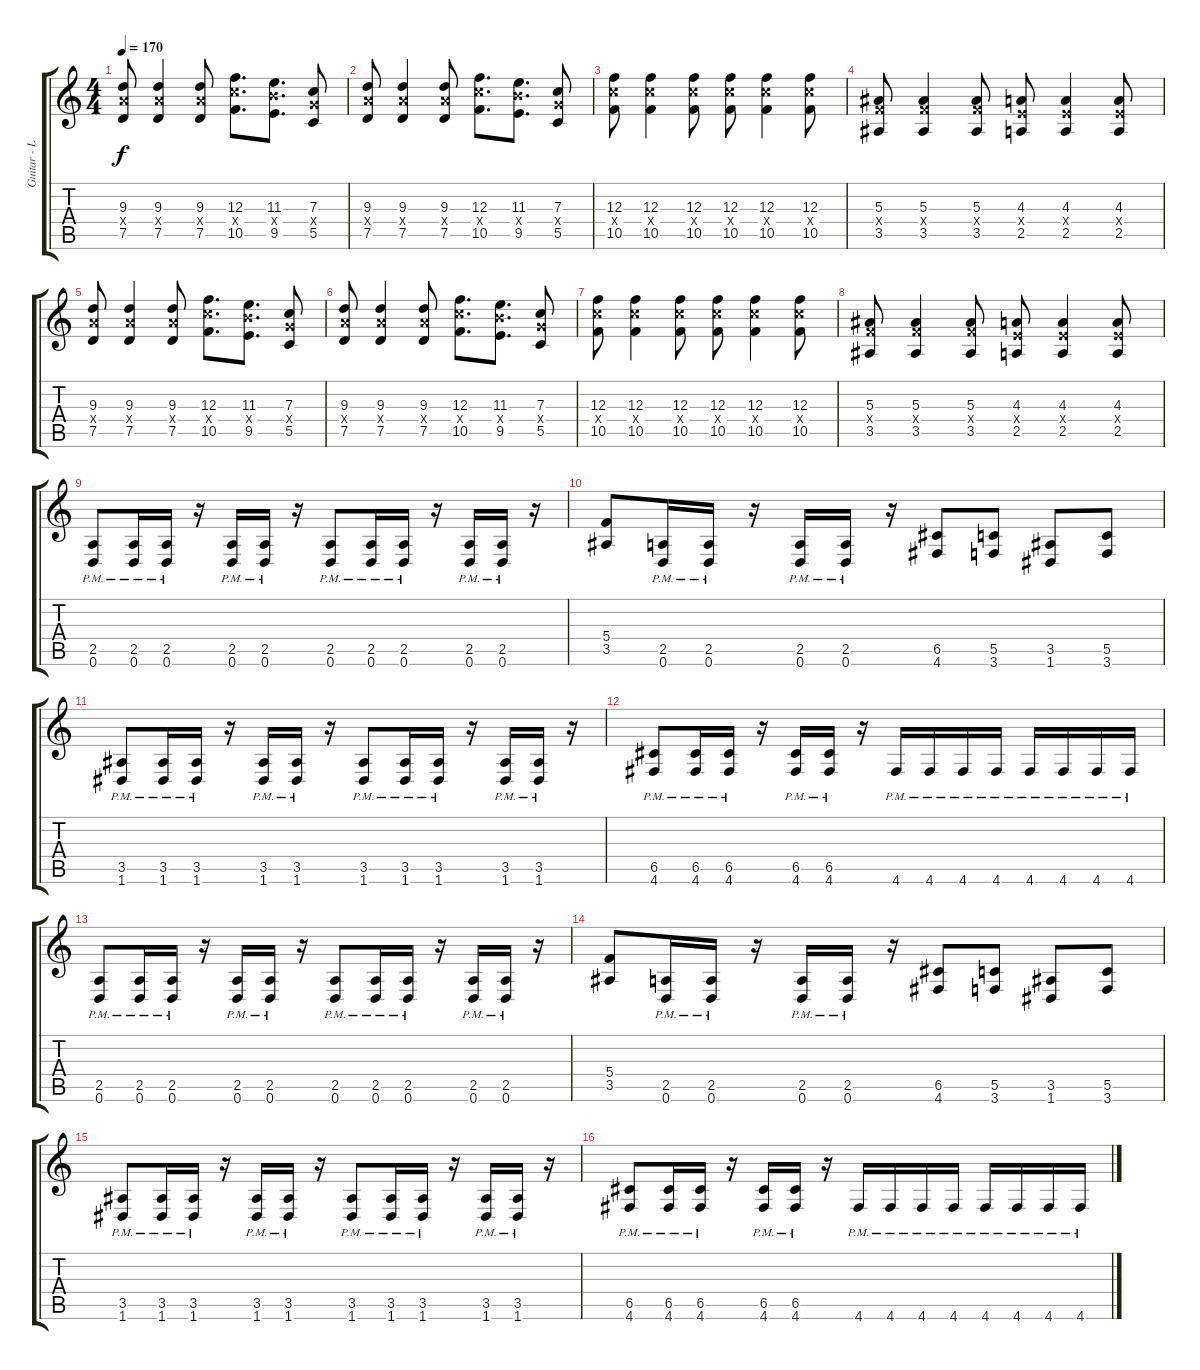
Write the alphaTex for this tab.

\track ("Guitar - Left" "Guitar - L") {instrument distortionguitar}
\staff {score tabs}
\tuning (D4 A3 F3 C3 G2 D2) {hide}
\ts (4 4)
\tempo 170
\clef g2
\ks c
(9.3 9.4{x} 7.5).8{dy f} (9.3 9.4{x} 7.5).4 (9.3 9.4{x} 7.5).8 (12.3 12.4{x} 10.5).8{d} (11.3 11.4{x} 9.5).8{d} (7.3 7.4{x} 5.5).8 |
(9.3 9.4{x} 7.5).8 (9.3 9.4{x} 7.5).4 (9.3 9.4{x} 7.5).8 (12.3 12.4{x} 10.5).8{d} (11.3 11.4{x} 9.5).8{d} (7.3 7.4{x} 5.5).8 |
(12.3 12.4{x} 10.5).8 (12.3 12.4{x} 10.5).4 (12.3 12.4{x} 10.5).8 (12.3 12.4{x} 10.5).8 (12.3 12.4{x} 10.5).4 (12.3 12.4{x} 10.5).8 |
(5.3 5.4{x} 3.5).8 (5.3 5.4{x} 3.5).4 (5.3 5.4{x} 3.5).8 (4.3 4.4{x} 2.5).8 (4.3 4.4{x} 2.5).4 (4.3 4.4{x} 2.5).8 |
(9.3 9.4{x} 7.5).8 (9.3 9.4{x} 7.5).4 (9.3 9.4{x} 7.5).8 (12.3 12.4{x} 10.5).8{d} (11.3 11.4{x} 9.5).8{d} (7.3 7.4{x} 5.5).8 |
(9.3 9.4{x} 7.5).8 (9.3 9.4{x} 7.5).4 (9.3 9.4{x} 7.5).8 (12.3 12.4{x} 10.5).8{d} (11.3 11.4{x} 9.5).8{d} (7.3 7.4{x} 5.5).8 |
(12.3 12.4{x} 10.5).8 (12.3 12.4{x} 10.5).4 (12.3 12.4{x} 10.5).8 (12.3 12.4{x} 10.5).8 (12.3 12.4{x} 10.5).4 (12.3 12.4{x} 10.5).8 |
(5.3 5.4{x} 3.5).8 (5.3 5.4{x} 3.5).4 (5.3 5.4{x} 3.5).8 (4.3 4.4{x} 2.5).8 (4.3 4.4{x} 2.5).4 (4.3 4.4{x} 2.5).8 |
(2.5 0.6{pm}).8 (2.5 0.6{pm}).16 (2.5 0.6{pm}).16 r.16 (2.5 0.6{pm}).16 (2.5 0.6{pm}).16 r.16 (2.5 0.6{pm}).8 (2.5 0.6{pm}).16 (2.5 0.6{pm}).16 r.16 (2.5 0.6{pm}).16 (2.5 0.6{pm}).16 r.16 |
(5.4 3.5).8 (2.5 0.6{pm}).16 (2.5 0.6{pm}).16 r.16 (2.5 0.6{pm}).16 (2.5 0.6{pm}).16 r.16 (6.5 4.6).8 (5.5 3.6).8 (3.5 1.6).8 (5.5 3.6).8 |
(3.5 1.6{pm}).8 (3.5 1.6{pm}).16 (3.5 1.6{pm}).16 r.16 (3.5 1.6{pm}).16 (3.5 1.6{pm}).16 r.16 (3.5 1.6{pm}).8 (3.5 1.6{pm}).16 (3.5 1.6{pm}).16 r.16 (3.5 1.6{pm}).16 (3.5 1.6{pm}).16 r.16 |
(6.5 4.6{pm}).8 (6.5 4.6{pm}).16 (6.5 4.6{pm}).16 r.16 (6.5 4.6{pm}).16 (6.5 4.6{pm}).16 r.16 4.6{pm}.16 4.6{pm}.16 4.6{pm}.16 4.6{pm}.16 4.6{pm}.16 4.6{pm}.16 4.6{pm}.16 4.6{pm}.16 |
(2.5 0.6{pm}).8 (2.5 0.6{pm}).16 (2.5 0.6{pm}).16 r.16 (2.5 0.6{pm}).16 (2.5 0.6{pm}).16 r.16 (2.5 0.6{pm}).8 (2.5 0.6{pm}).16 (2.5 0.6{pm}).16 r.16 (2.5 0.6{pm}).16 (2.5 0.6{pm}).16 r.16 |
(5.4 3.5).8 (2.5 0.6{pm}).16 (2.5 0.6{pm}).16 r.16 (2.5 0.6{pm}).16 (2.5 0.6{pm}).16 r.16 (6.5 4.6).8 (5.5 3.6).8 (3.5 1.6).8 (5.5 3.6).8 |
(3.5 1.6{pm}).8 (3.5 1.6{pm}).16 (3.5 1.6{pm}).16 r.16 (3.5 1.6{pm}).16 (3.5 1.6{pm}).16 r.16 (3.5 1.6{pm}).8 (3.5 1.6{pm}).16 (3.5 1.6{pm}).16 r.16 (3.5 1.6{pm}).16 (3.5 1.6{pm}).16 r.16 |
(6.5 4.6{pm}).8 (6.5 4.6{pm}).16 (6.5 4.6{pm}).16 r.16 (6.5 4.6{pm}).16 (6.5 4.6{pm}).16 r.16 4.6{pm}.16 4.6{pm}.16 4.6{pm}.16 4.6{pm}.16 4.6{pm}.16 4.6{pm}.16 4.6{pm}.16 4.6{pm}.16
